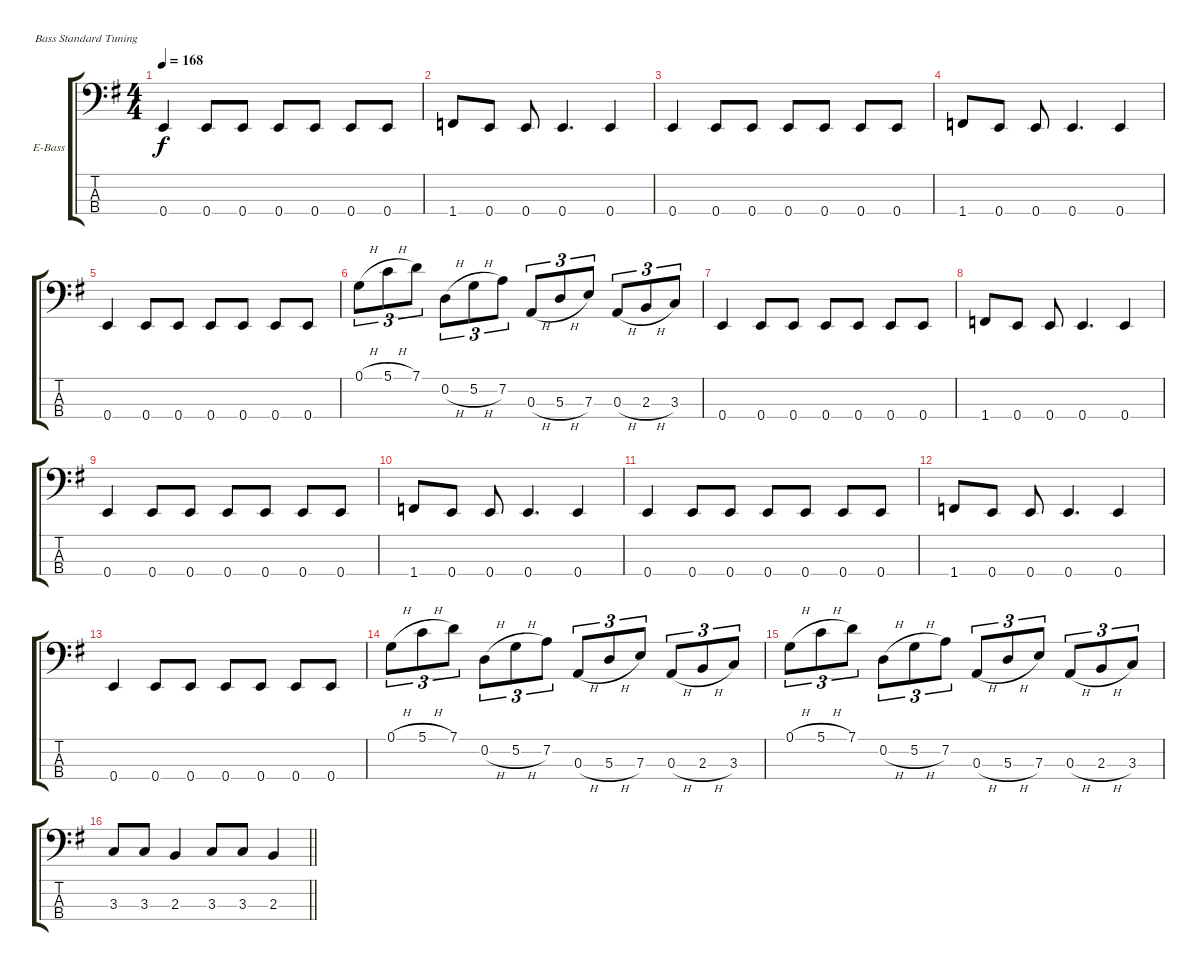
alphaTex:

\bracketExtendMode groupsimilarinstruments
\firstSystemTrackNameOrientation horizontal
\otherSystemsTrackNameOrientation horizontal
\track ("Bass" "E-Bass") {instrument electricbasspick}
\staff {score tabs}
\tuning (G2 D2 A1 E1)
\ts (4 4)
\tempo 168
\clef f4
\scale
1.07818
\ks g
0.4.4{dy f} 0.4.8 0.4.8 0.4.8 0.4.8 0.4.8 0.4.8 |
\scale
0.921816 1.4.8 0.4.8 0.4.8 0.4.4{d} 0.4.4 |
\scale
1.07818 0.4.4 0.4.8 0.4.8 0.4.8 0.4.8 0.4.8 0.4.8 |
\scale
0.921816 1.4.8 0.4.8 0.4.8 0.4.4{d} 0.4.4 |
\scale
1.07818 0.4.4 0.4.8 0.4.8 0.4.8 0.4.8 0.4.8 0.4.8 |
\scale
0.921816 0.1{h}.8{tu (3 2)} 5.1{h}.8{tu (3 2)} 7.1.8{tu (3 2)} 0.2{h}.8{tu (3 2)} 5.2{h}.8{tu (3 2)} 7.2.8{tu (3 2)} 0.3{h}.8{tu (3 2)} 5.3{h}.8{tu (3 2)} 7.3.8{tu (3 2)} 0.3{h}.8{tu (3 2)} 2.3{h}.8{tu (3 2)} 3.3.8{tu (3 2)} |
\scale
1.07818 0.4.4 0.4.8 0.4.8 0.4.8 0.4.8 0.4.8 0.4.8 |
\scale
0.921816 1.4.8 0.4.8 0.4.8 0.4.4{d} 0.4.4 |
\scale
1.07818 0.4.4 0.4.8 0.4.8 0.4.8 0.4.8 0.4.8 0.4.8 |
\scale
0.921816 1.4.8 0.4.8 0.4.8 0.4.4{d} 0.4.4 |
\scale
1.07818 0.4.4 0.4.8 0.4.8 0.4.8 0.4.8 0.4.8 0.4.8 |
\scale
0.921816 1.4.8 0.4.8 0.4.8 0.4.4{d} 0.4.4 |
\scale
1.07818 0.4.4 0.4.8 0.4.8 0.4.8 0.4.8 0.4.8 0.4.8 |
\scale
0.921816 0.1{h}.8{tu (3 2)} 5.1{h}.8{tu (3 2)} 7.1.8{tu (3 2)} 0.2{h}.8{tu (3 2)} 5.2{h}.8{tu (3 2)} 7.2.8{tu (3 2)} 0.3{h}.8{tu (3 2)} 5.3{h}.8{tu (3 2)} 7.3.8{tu (3 2)} 0.3{h}.8{tu (3 2)} 2.3{h}.8{tu (3 2)} 3.3.8{tu (3 2)} |
\scale
1.07818 0.1{h}.8{tu (3 2)} 5.1{h}.8{tu (3 2)} 7.1.8{tu (3 2)} 0.2{h}.8{tu (3 2)} 5.2{h}.8{tu (3 2)} 7.2.8{tu (3 2)} 0.3{h}.8{tu (3 2)} 5.3{h}.8{tu (3 2)} 7.3.8{tu (3 2)} 0.3{h}.8{tu (3 2)} 2.3{h}.8{tu (3 2)} 3.3.8{tu (3 2)} |
\scale
0.921816
\barLineRight lightlight
3.3.8 3.3.8 2.3.4 3.3.8 3.3.8 2.3.4
